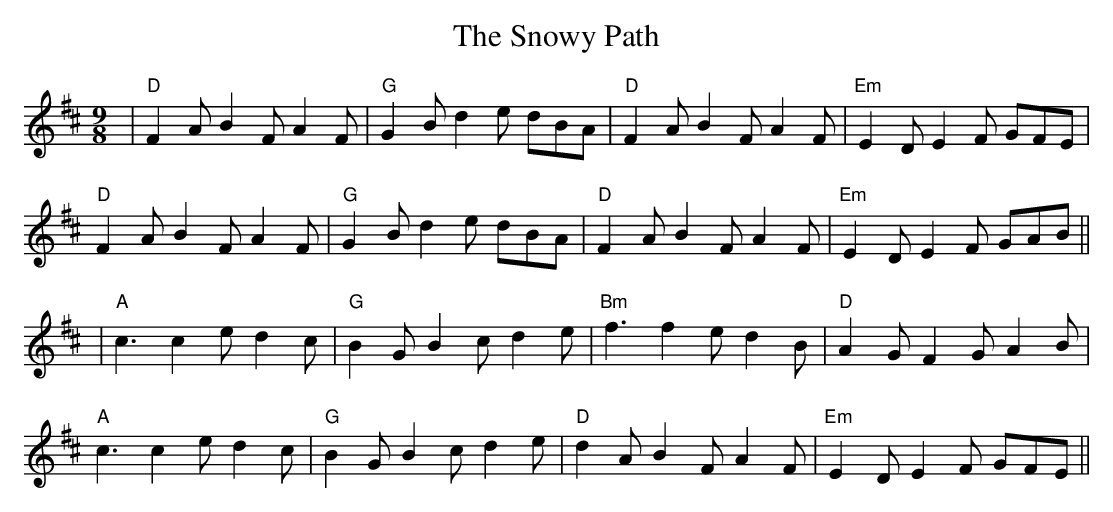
X:1
T: Snowy Path, The
Q:180
M: 9/8
L: 1/8
K:D
|"D"F2A B2F A2F|"G"G2B d2e dBA|"D"F2A B2F A2F|"Em"E2D E2F GFE|
"D"F2A B2F A2F|"G"G2B d2e dBA|"D"F2A B2F A2F|"Em"E2D E2F GAB||
|"A"c3 c2e d2c|"G"B2G B2c d2e|"Bm"f3 f2e d2B|"D"A2G F2G A2B|
"A"c3 c2e d2c|"G"B2G B2c d2e|"D"d2A B2F A2F|"Em"E2D E2F GFE||
